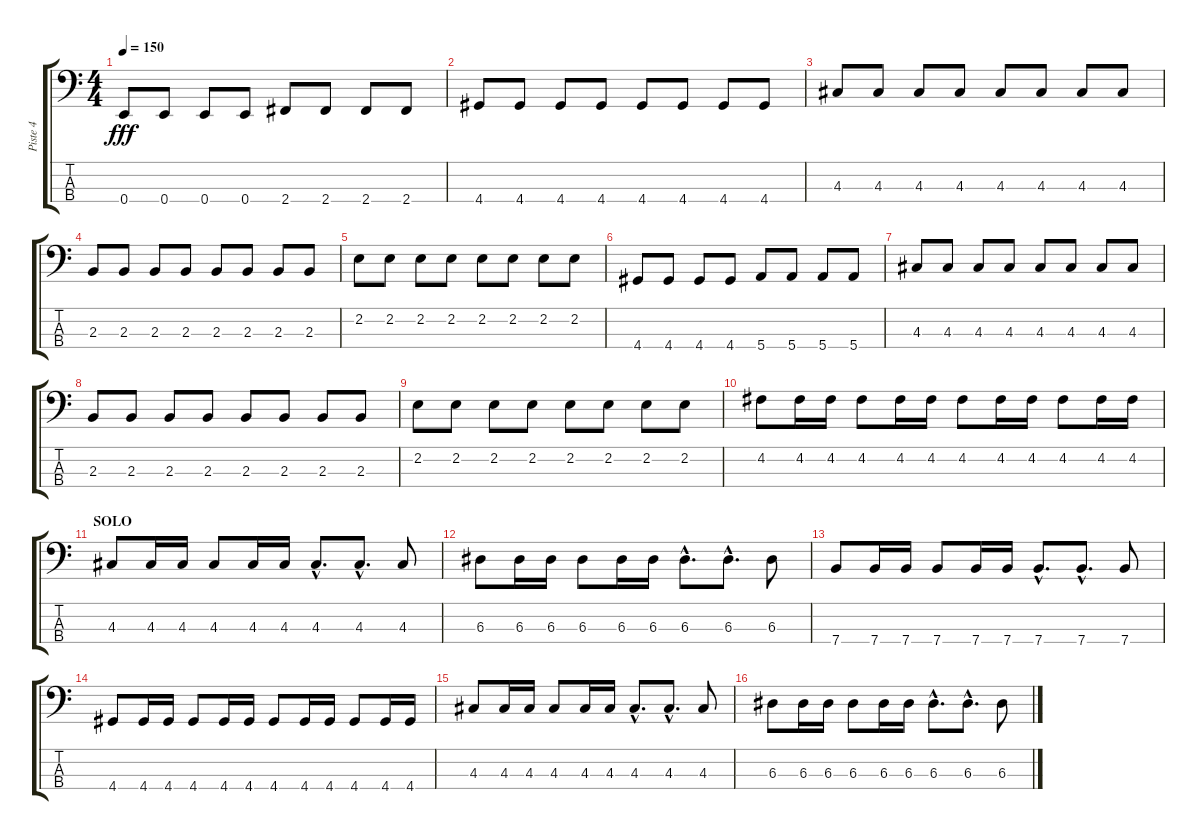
\track ("Piste 4" "Piste 4") {instrument electricbassfinger}
\staff {score tabs}
\tuning (G2 D2 A1 E1) {hide}
\ts (4 4)
\tempo 150
\clef f4
\ks c
0.4.8{dy fff} 0.4.8 0.4.8 0.4.8 2.4.8 2.4.8 2.4.8 2.4.8 |
4.4.8 4.4.8 4.4.8 4.4.8 4.4.8 4.4.8 4.4.8 4.4.8 |
4.3.8 4.3.8 4.3.8 4.3.8 4.3.8 4.3.8 4.3.8 4.3.8 |
2.3.8 2.3.8 2.3.8 2.3.8 2.3.8 2.3.8 2.3.8 2.3.8 |
2.2.8 2.2.8 2.2.8 2.2.8 2.2.8 2.2.8 2.2.8 2.2.8 |
4.4.8 4.4.8 4.4.8 4.4.8 5.4.8 5.4.8 5.4.8 5.4.8 |
4.3.8 4.3.8 4.3.8 4.3.8 4.3.8 4.3.8 4.3.8 4.3.8 |
2.3.8 2.3.8 2.3.8 2.3.8 2.3.8 2.3.8 2.3.8 2.3.8 |
2.2.8 2.2.8 2.2.8 2.2.8 2.2.8 2.2.8 2.2.8 2.2.8 |
4.2.8 4.2.16 4.2.16 4.2.8 4.2.16 4.2.16 4.2.8 4.2.16 4.2.16 4.2.8 4.2.16 4.2.16 |
\section ("" "SOLO")
4.3.8 4.3.16 4.3.16 4.3.8 4.3.16 4.3.16 4.3{hac}.8{d} 4.3{hac}.8{d} 4.3.8 |
6.3.8 6.3.16 6.3.16 6.3.8 6.3.16 6.3.16 6.3{hac}.8{d} 6.3{hac}.8{d} 6.3.8 |
7.4.8 7.4.16 7.4.16 7.4.8 7.4.16 7.4.16 7.4{hac}.8{d} 7.4{hac}.8{d} 7.4.8 |
4.4.8 4.4.16 4.4.16 4.4.8 4.4.16 4.4.16 4.4.8 4.4.16 4.4.16 4.4.8 4.4.16 4.4.16 |
4.3.8 4.3.16 4.3.16 4.3.8 4.3.16 4.3.16 4.3{hac}.8{d} 4.3{hac}.8{d} 4.3.8 |
6.3.8 6.3.16 6.3.16 6.3.8 6.3.16 6.3.16 6.3{hac}.8{d} 6.3{hac}.8{d} 6.3.8
